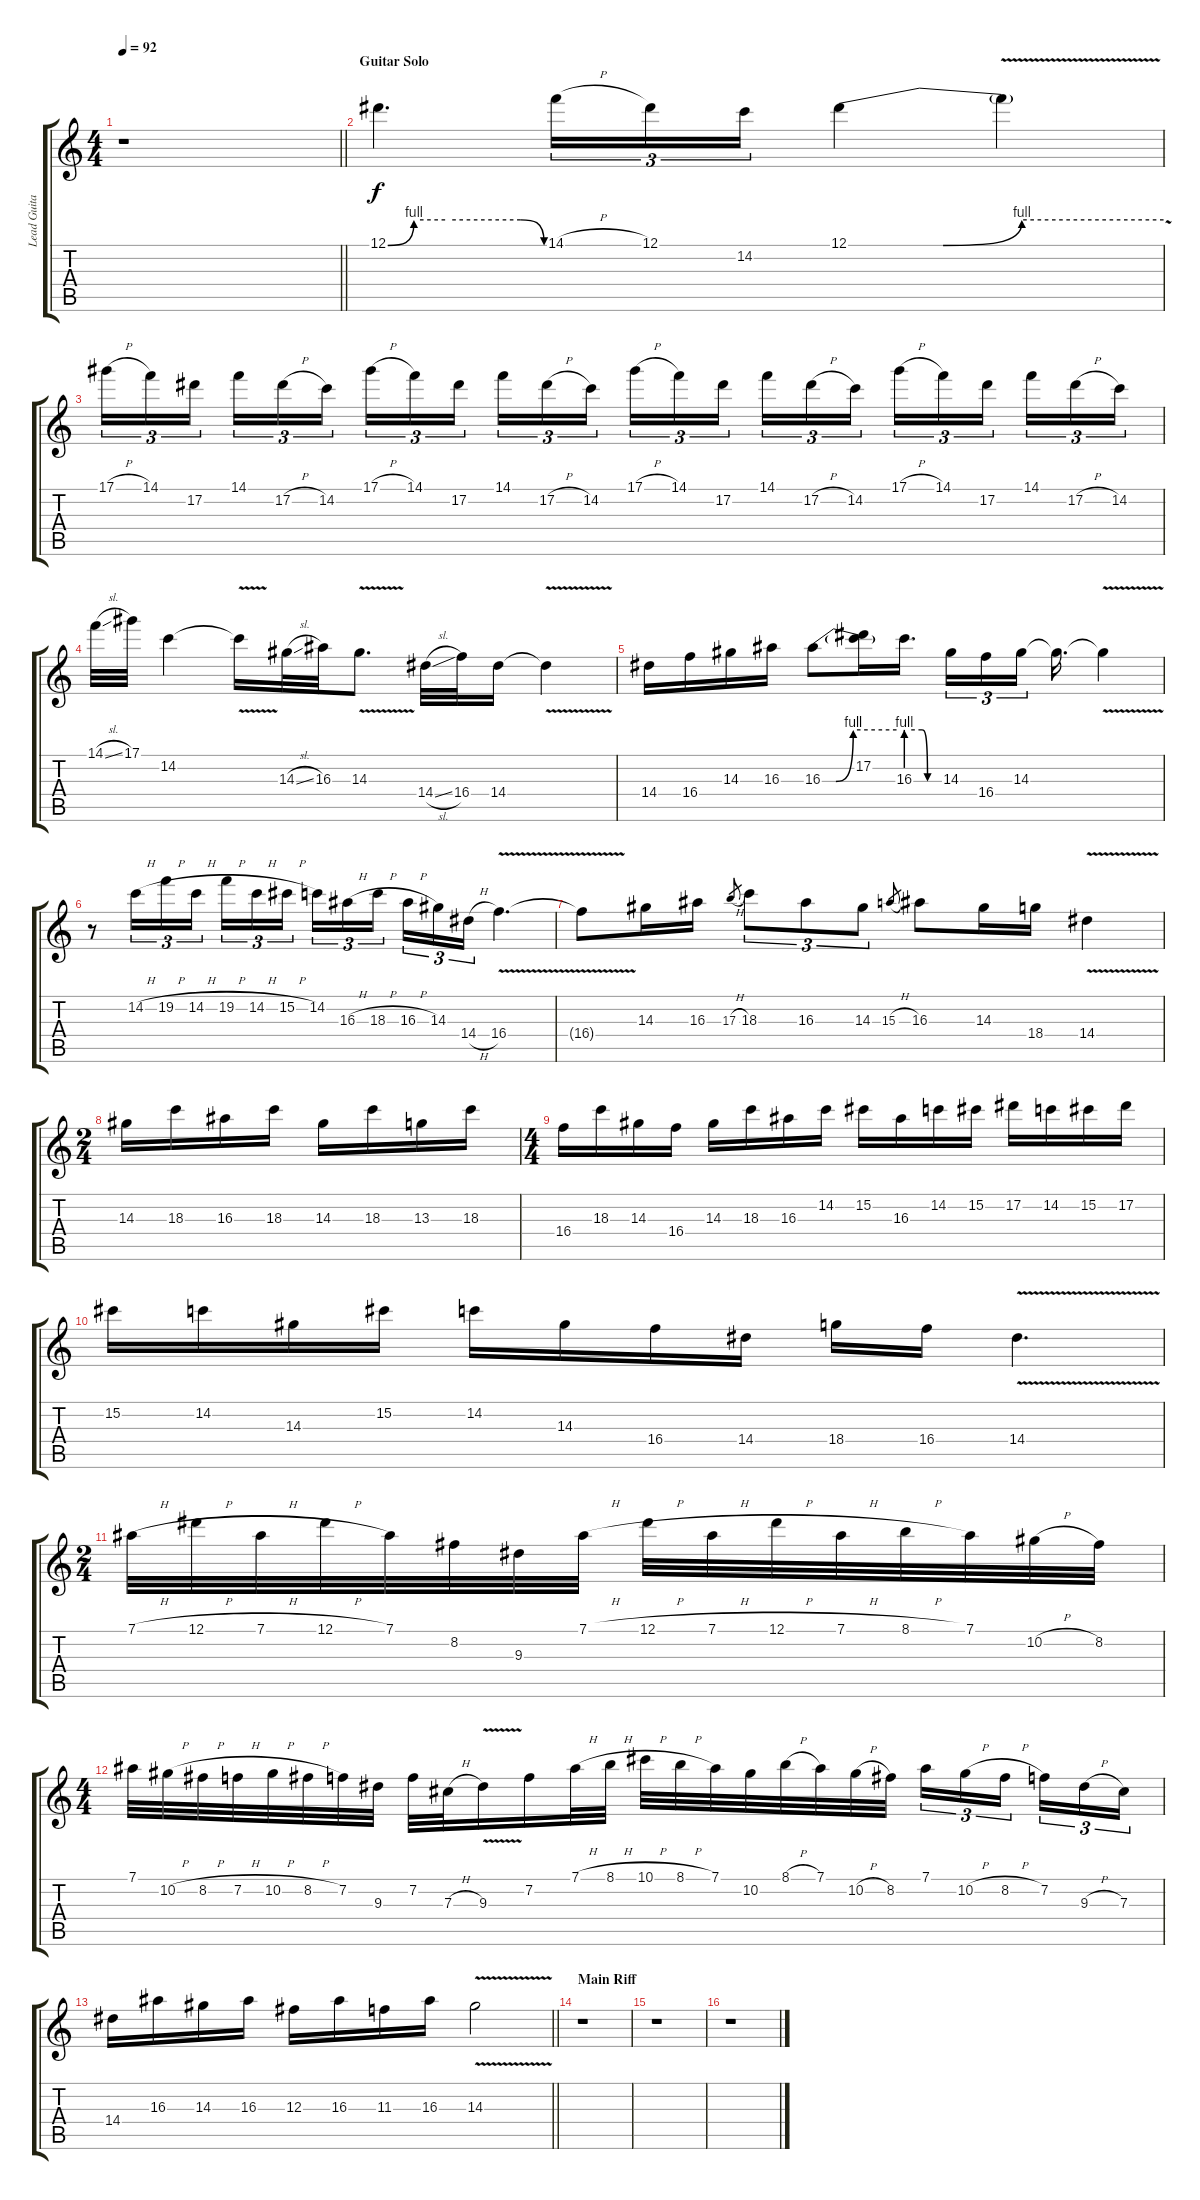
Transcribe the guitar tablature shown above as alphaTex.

\track ("Lead Guitar I" "Lead Guita") {instrument distortionguitar}
\staff {score tabs}
\tuning (Eb4 Bb3 Gb3 Db3 Ab2 Eb2) {hide}
\ts (4 4)
\tempo 92
\clef g2
\barLineRight lightlight
\ks c
r.1{dy f} |
\section ("" "Guitar Solo")
12.1{be (custom 0 0 10 4 22 4 51 4 60 0)}.4{d volume 16 balance 8 instrument distortionguitar} 14.1{h}.16{tu (3 2)} 12.1.16{tu (3 2)} 14.2.16{tu (3 2)} 12.1{be (custom 0 0 18 0 33 4 60 4)}.4 12.1{v t}.4 |
17.1{h}.16{tu (3 2)} 14.1.16{tu (3 2)} 17.2.16{tu (3 2) beam splitsecondary} 14.1.16{tu (3 2)} 17.2{h}.16{tu (3 2)} 14.2.16{tu (3 2)} 17.1{h}.16{tu (3 2)} 14.1.16{tu (3 2)} 17.2.16{tu (3 2) beam splitsecondary} 14.1.16{tu (3 2)} 17.2{h}.16{tu (3 2)} 14.2.16{tu (3 2)} 17.1{h}.16{tu (3 2)} 14.1.16{tu (3 2)} 17.2.16{tu (3 2) beam splitsecondary} 14.1.16{tu (3 2)} 17.2{h}.16{tu (3 2)} 14.2.16{tu (3 2)} 17.1{h}.16{tu (3 2)} 14.1.16{tu (3 2)} 17.2.16{tu (3 2) beam splitsecondary} 14.1.16{tu (3 2)} 17.2{h}.16{tu (3 2)} 14.2.16{tu (3 2)} |
14.1{sl}.32 17.1.32 14.2.4 14.2{v t}.16 14.3{sl}.32 16.3.32 14.3{v}.8{d} 14.4{sl}.32 16.4.32 14.4.16 14.4{v t}.4 |
14.4.16 16.4.16 14.3.16 16.3.16 16.3{be (custom 0 0 11 0 25 4 60 4)}.8 (17.2 16.3{t}).16 16.3{be (custom 0 4 29 4 39 0 60 0)}.16{d} 14.3.16{tu (3 2)} 16.4.16{tu (3 2)} 14.3.16{tu (3 2) beam splitsecondary} 14.3{t}.16{d} 14.3{v t}.4 |
r.8 14.2{h}.16{tu (3 2)} 19.2{h}.16{tu (3 2)} 14.2{h}.16{tu (3 2)} 19.2{h}.16{tu (3 2)} 14.2{h}.16{tu (3 2)} 15.2{h}.16{tu (3 2) beam splitsecondary} 14.2.16{tu (3 2)} 16.3{h}.16{tu (3 2)} 18.3{h}.16{tu (3 2)} 16.3{h}.16{tu (3 2)} 14.3.16{tu (3 2)} 14.4{h}.16{tu (3 2)} 16.4{v}.4{d} |
16.4{t}.8 14.3.16 16.3.16 17.3{h}.8{gr} 18.3.8{tu (3 2)} 16.3.8{tu (3 2)} 14.3.8{tu (3 2)} 15.3{h}.8{gr} 16.3.8 14.3.16 18.4.16 14.4{v}.4 |
\ts (2 4)
14.3.16 18.3.16 16.3.16 18.3.16 14.3.16 18.3.16 13.3.16 18.3.16 |
\ts (4 4)
16.4.16 18.3.16 14.3.16 16.4.16 14.3.16 18.3.16 16.3.16 14.2.16 15.2.16 16.3.16 14.2.16 15.2.16 17.2.16 14.2.16 15.2.16 17.2.16 |
15.2.16 14.2.16 14.3.16 15.2.16 14.2.16 14.3.16 16.4.16 14.4.16 18.4.16 16.4.16 14.4{v}.4{d} |
\ts (2 4)
7.1{h}.32 12.1{h}.32 7.1{h}.32 12.1{h}.32 7.1.32 8.2.32 9.3.32 7.1{h}.32 12.1{h}.32 7.1{h}.32 12.1{h}.32 7.1{h}.32 8.1{h}.32 7.1.32 10.2{h}.32 8.2.32 |
\ts (4 4)
7.1.32 10.2{h}.32 8.2{h}.32 7.2{h}.32 10.2{h}.32 8.2{h}.32 7.2.32 9.3.32 7.2.32 7.3{h}.32 9.3{v}.16 7.2.16 7.1{h}.32 8.1{h}.32 10.1{h}.32 8.1{h}.32 7.1.32 10.2.32 8.1{h}.32 7.1.32 10.2{h}.32 8.2.32 7.1.16{tu (3 2)} 10.2{h}.16{tu (3 2)} 8.2{h}.16{tu (3 2) beam splitsecondary} 7.2.16{tu (3 2)} 9.3{h}.16{tu (3 2)} 7.3.16{tu (3 2)} |
\barLineRight lightlight
14.4.16 16.3.16 14.3.16 16.3.16 12.3.16 16.3.16 11.3.16 16.3.16 14.3{v}.2 |
\section ("" "Main Riff")
r.1 |
r.1 |
r.1
